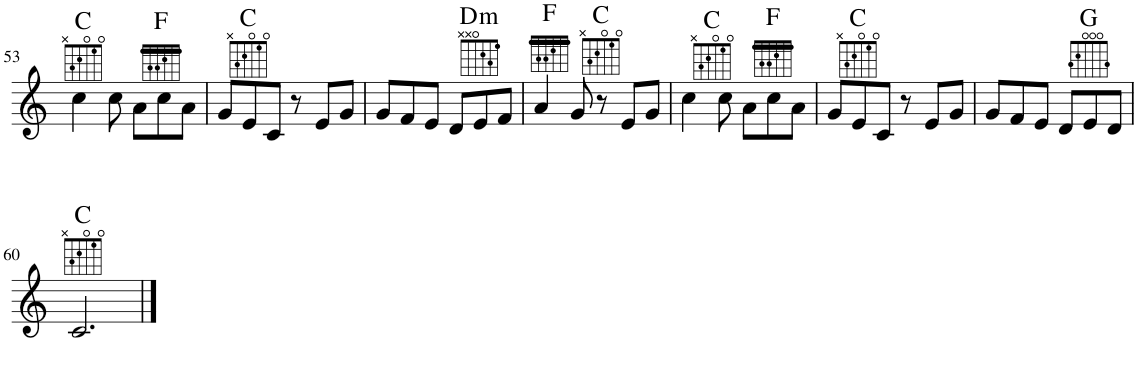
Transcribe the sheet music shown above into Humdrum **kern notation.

**kern	**harte
*part1	*part1
*staff1	*
*I"Voz	*
*I'V.	*
!!LO:PB:g=z
*clefG2	*
*k[]	*
*M6/8	*
=53	=53
4cc\	C:maj
8cc\	.
8a\L	F:maj
8cc\	.
8a\J	.
=54	=54
8g/L	C:maj
8e/	.
8c/J	.
8r	.
8e/L	.
8g/J	.
=55	=55
8g/L	.
8f/	.
8e/J	.
!	!LO:H:kt=m
8d/L	D:min
8e/	.
8f/J	.
=56	=56
4a/	F:maj
8g/	C:maj
8r	.
8e/L	.
8g/J	.
=57	=57
4cc\	C:maj
8cc\	.
8a\L	F:maj
8cc\	.
8a\J	.
=58	=58
8g/L	C:maj
8e/	.
8c/J	.
8r	.
8e/L	.
8g/J	.
=59	=59
8g/L	.
8f/	.
8e/J	.
8d/L	G:maj
8e/	.
8d/J	.
!!LO:LB:g=z
=60	=60
2.c/	C:maj
==	==
*-	*-
